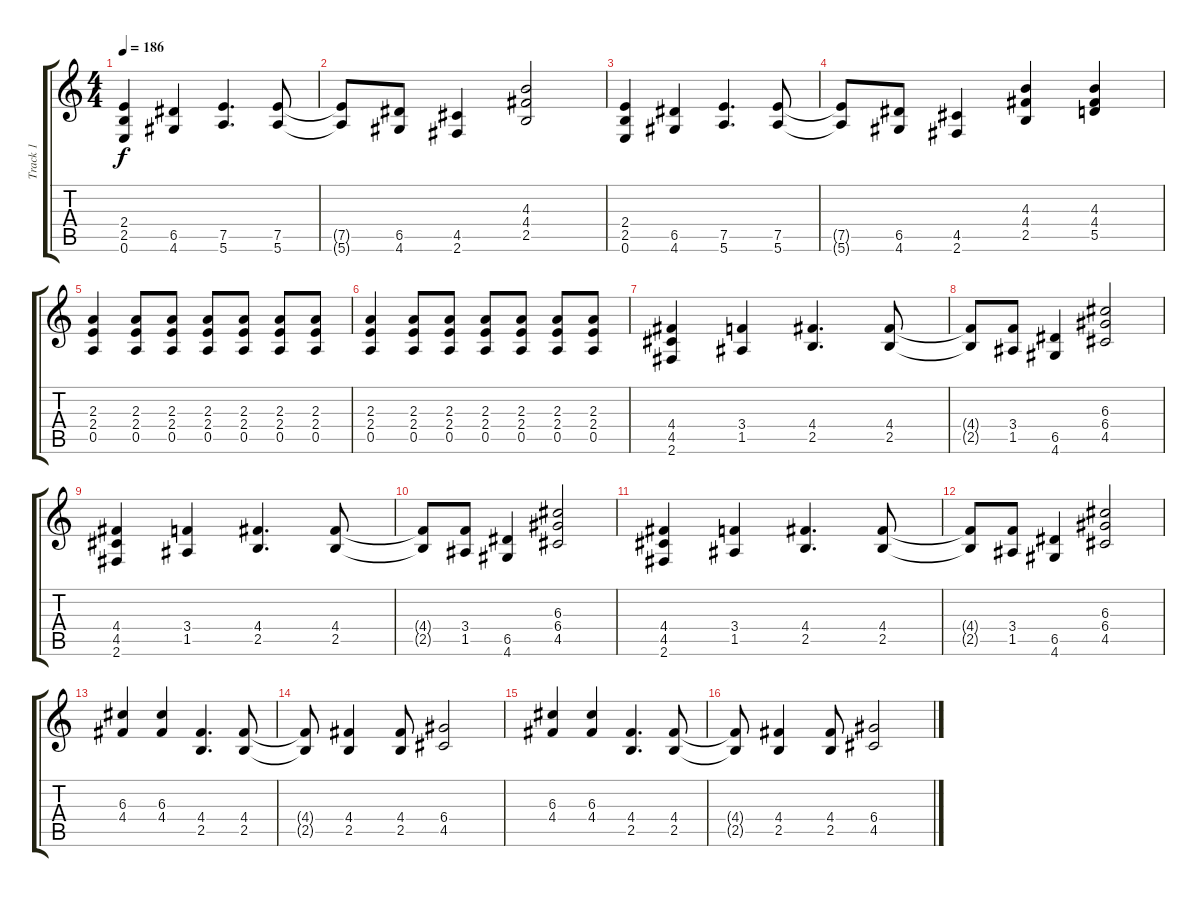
\track ("Track 1" "Track 1") {instrument distortionguitar}
\staff {score tabs}
\tuning (E4 B3 G3 D3 A2 E2) {hide}
\ts (4 4)
\tempo 186
\clef g2
\ks c
(2.4 2.5 0.6).4{dy f} (6.5 4.6).4 (7.5 5.6).4{d} (7.5 5.6).8 |
(7.5{t} 5.6{t}).8 (6.5 4.6).8 (4.5 2.6).4 (4.3 4.4 2.5).2 |
(2.4 2.5 0.6).4 (6.5 4.6).4 (7.5 5.6).4{d} (7.5 5.6).8 |
(7.5{t} 5.6{t}).8 (6.5 4.6).8 (4.5 2.6).4 (4.3 4.4 2.5).4 (4.3 4.4 5.5).4 |
(2.3 2.4 0.5).4 (2.3 2.4 0.5).8 (2.3 2.4 0.5).8 (2.3 2.4 0.5).8 (2.3 2.4 0.5).8 (2.3 2.4 0.5).8 (2.3 2.4 0.5).8 |
(2.3 2.4 0.5).4 (2.3 2.4 0.5).8 (2.3 2.4 0.5).8 (2.3 2.4 0.5).8 (2.3 2.4 0.5).8 (2.3 2.4 0.5).8 (2.3 2.4 0.5).8 |
(4.4 4.5 2.6).4 (3.4 1.5).4 (4.4 2.5).4{d} (4.4 2.5).8 |
(4.4{t} 2.5{t}).8 (3.4 1.5).8 (6.5 4.6).4 (6.3 6.4 4.5).2 |
(4.4 4.5 2.6).4 (3.4 1.5).4 (4.4 2.5).4{d} (4.4 2.5).8 |
(4.4{t} 2.5{t}).8 (3.4 1.5).8 (6.5 4.6).4 (6.3 6.4 4.5).2 |
(4.4 4.5 2.6).4 (3.4 1.5).4 (4.4 2.5).4{d} (4.4 2.5).8 |
(4.4{t} 2.5{t}).8 (3.4 1.5).8 (6.5 4.6).4 (6.3 6.4 4.5).2 |
(6.3 4.4).4 (6.3 4.4).4 (4.4 2.5).4{d} (4.4 2.5).8 |
(4.4{t} 2.5{t}).8 (4.4 2.5).4 (4.4 2.5).8 (6.4 4.5).2 |
(6.3 4.4).4 (6.3 4.4).4 (4.4 2.5).4{d} (4.4 2.5).8 |
(4.4{t} 2.5{t}).8 (4.4 2.5).4 (4.4 2.5).8 (6.4 4.5).2
